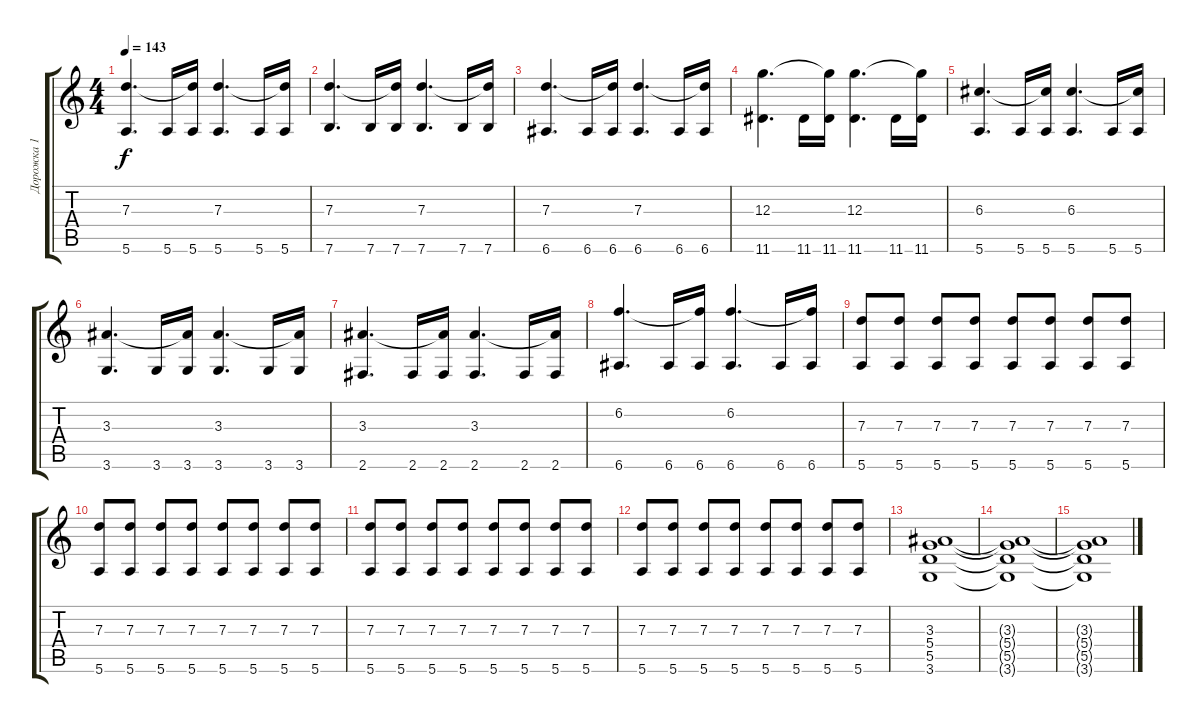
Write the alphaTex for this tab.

\track ("Дорожка 1" "Дорожка 1") {instrument overdrivenguitar}
\staff {score tabs}
\tuning (E4 B3 G3 D3 A2 E2) {hide}
\ts (4 4)
\tempo 143
\clef g2
\ks c
(7.3 5.6).4{d dy f} 5.6.16 (7.3{t} 5.6).16 (7.3 5.6).4{d} 5.6.16 (7.3{t} 5.6).16 |
(7.3 7.6).4{d} 7.6.16 (7.3{t} 7.6).16 (7.3 7.6).4{d} 7.6.16 (7.3{t} 7.6).16 |
(7.3 6.6).4{d} 6.6.16 (7.3{t} 6.6).16 (7.3 6.6).4{d} 6.6.16 (7.3{t} 6.6).16 |
(12.3 11.6).4{d} 11.6.16 (12.3{t} 11.6).16 (12.3 11.6).4{d} 11.6.16 (12.3{t} 11.6).16 |
(6.3 5.6).4{d} 5.6.16 (6.3{t} 5.6).16 (6.3 5.6).4{d} 5.6.16 (6.3{t} 5.6).16 |
(3.3 3.6).4{d} 3.6.16 (3.3{t} 3.6).16 (3.3 3.6).4{d} 3.6.16 (3.3{t} 3.6).16 |
(3.3 2.6).4{d} 2.6.16 (3.3{t} 2.6).16 (3.3 2.6).4{d} 2.6.16 (3.3{t} 2.6).16 |
(6.2 6.6).4{d} 6.6.16 (6.2{t} 6.6).16 (6.2 6.6).4{d} 6.6.16 (6.2{t} 6.6).16 |
(7.3 5.6).8 (7.3 5.6).8 (7.3 5.6).8 (7.3 5.6).8 (7.3 5.6).8 (7.3 5.6).8 (7.3 5.6).8 (7.3 5.6).8 |
(7.3 5.6).8 (7.3 5.6).8 (7.3 5.6).8 (7.3 5.6).8 (7.3 5.6).8 (7.3 5.6).8 (7.3 5.6).8 (7.3 5.6).8 |
(7.3 5.6).8 (7.3 5.6).8 (7.3 5.6).8 (7.3 5.6).8 (7.3 5.6).8 (7.3 5.6).8 (7.3 5.6).8 (7.3 5.6).8 |
(7.3 5.6).8 (7.3 5.6).8 (7.3 5.6).8 (7.3 5.6).8 (7.3 5.6).8 (7.3 5.6).8 (7.3 5.6).8 (7.3 5.6).8 |
(3.3 5.4 5.5 3.6).1 |
(3.3{t} 5.4{t} 5.5{t} 3.6{t}).1 |
(3.3{t} 5.4{t} 5.5{t} 3.6{t}).1
